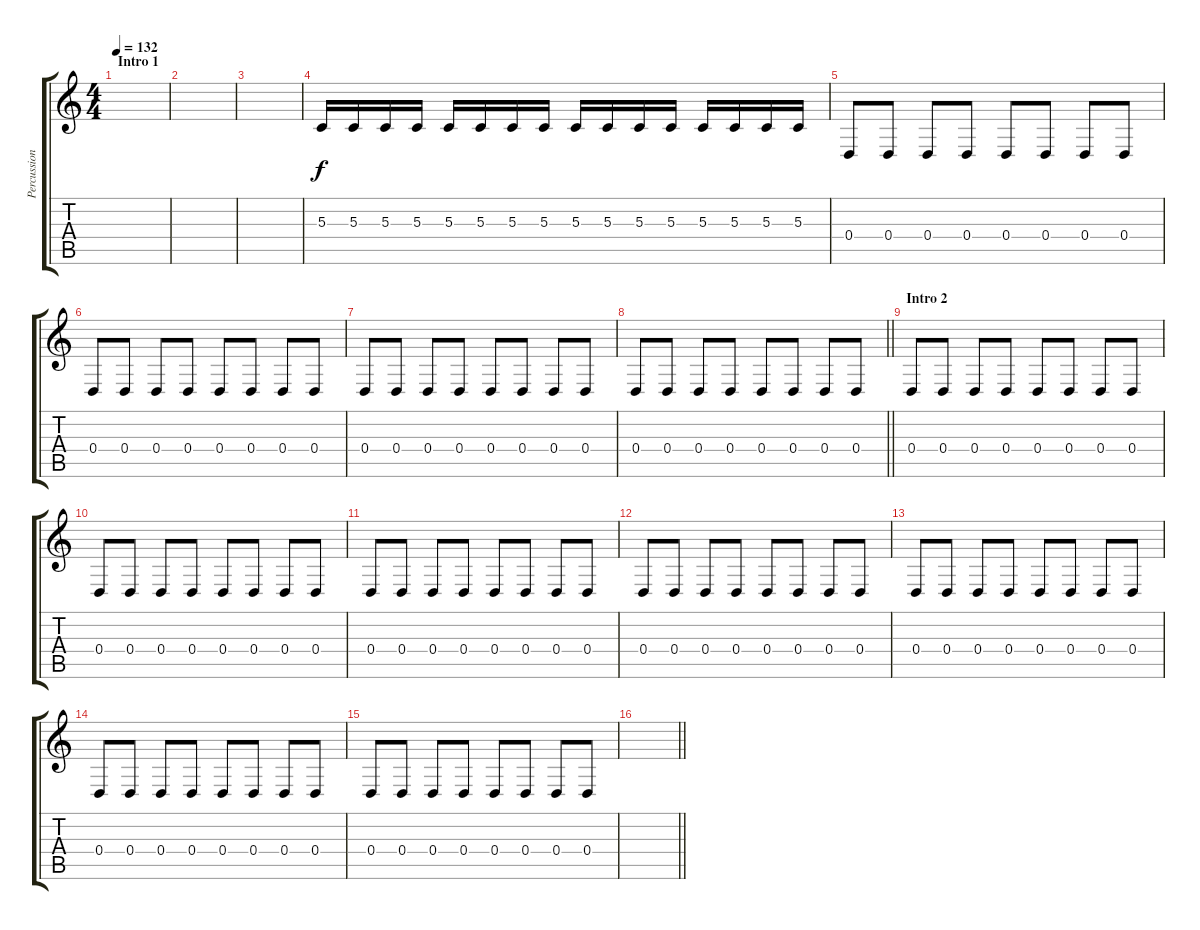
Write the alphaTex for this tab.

\track ("Percussion" "Percussion") {instrument reversecymbal}
\staff {score tabs}
\tuning (E4 B3 G3 D3 A2 E2) {hide}
\ts (4 4)
\section ("" "Intro 1")
\tempo 132
\clef g2
\ks c
|
|
|
5.3.16{instrument guitarfretnoise} 5.3.16 5.3.16 5.3.16 5.3.16 5.3.16 5.3.16 5.3.16 5.3.16 5.3.16 5.3.16 5.3.16 5.3.16 5.3.16 5.3.16 5.3.16 |
0.4.8{instrument reversecymbal} 0.4.8 0.4.8 0.4.8 0.4.8 0.4.8 0.4.8 0.4.8 |
0.4.8 0.4.8 0.4.8 0.4.8 0.4.8 0.4.8 0.4.8 0.4.8 |
0.4.8 0.4.8 0.4.8 0.4.8 0.4.8 0.4.8 0.4.8 0.4.8 |
\barLineRight lightlight
0.4.8 0.4.8 0.4.8 0.4.8 0.4.8 0.4.8 0.4.8 0.4.8 |
\section ("" "Intro 2")
0.4.8 0.4.8 0.4.8 0.4.8 0.4.8 0.4.8 0.4.8 0.4.8 |
0.4.8 0.4.8 0.4.8 0.4.8 0.4.8 0.4.8 0.4.8 0.4.8 |
0.4.8 0.4.8 0.4.8 0.4.8 0.4.8 0.4.8 0.4.8 0.4.8 |
0.4.8 0.4.8 0.4.8 0.4.8 0.4.8 0.4.8 0.4.8 0.4.8 |
0.4.8 0.4.8 0.4.8 0.4.8 0.4.8 0.4.8 0.4.8 0.4.8 |
0.4.8 0.4.8 0.4.8 0.4.8 0.4.8 0.4.8 0.4.8 0.4.8 |
0.4.8 0.4.8 0.4.8 0.4.8 0.4.8 0.4.8 0.4.8 0.4.8 |
\barLineRight lightlight
